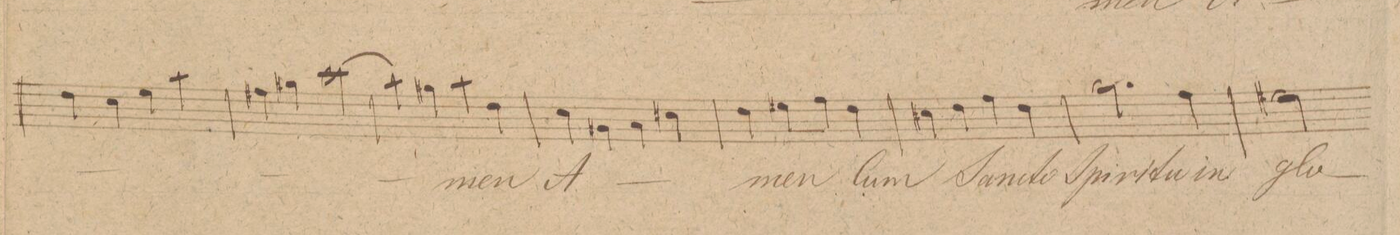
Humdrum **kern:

**kern	**text	**dynam
*I"Basso.	*	*
*clefF4	*	*
*k[f#c#g#]	*	*
*met(c|)	*	*
*M2/2	*	*
4F#\	.	.
4E\	.	.
4G#\	.	.
4c#\	.	.
=242	=242	=242
4A#X\	.	.
4B#X\	.	.
[>2c#\	.	.
=243	=243	=243
4c#\]	.	.
4B#X\	.	.
4c#\	.	.
4F#\	-men	.
=244	=244	=244
4E\	A-	.
4BB#X\	.	.
4C#\	.	.
4E#X\	.	.
=245	=245	=245
4F#\	.	.
4G#X\	-men	.
4A\	.	.
4F#\	Cum	.
=246	=246	=246
4E#X\	San-	.
4F#\	-cto	.
4A\	Spi-	.
4F#\	-ri-	.
=247	=247	=247
2.B\	-tu	.
4A\	in	.
=248	=248	=248
2G#X\	glo-	.
*-	*-	*-
